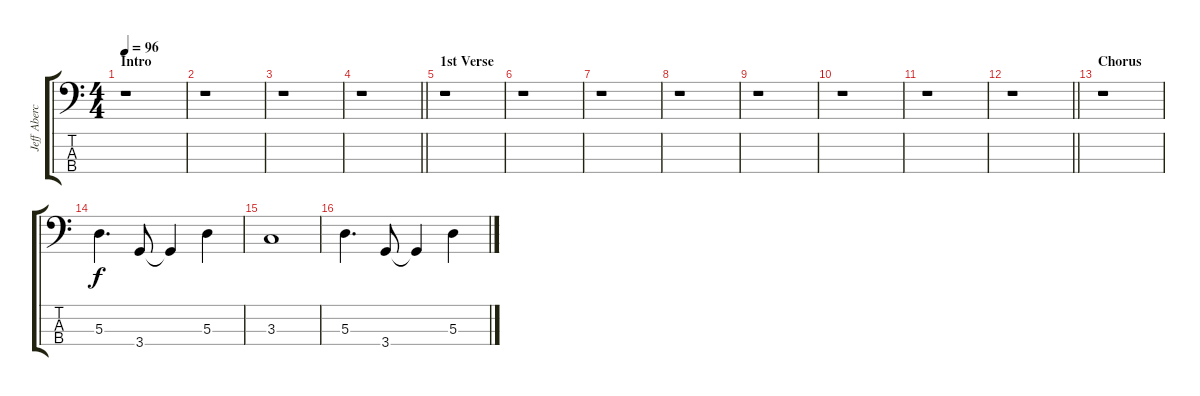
\track ("Jeff Abercrombie (Bass)" "Jeff Aberc") {instrument electricbassfinger}
\staff {score tabs}
\tuning (G2 D2 A1 E1) {hide}
\ts (4 4)
\section ("" "Intro")
\tempo 96
\clef f4
\ks c
r.1{dy f instrument electricbassfinger} |
r.1 |
r.1 |
\barLineRight lightlight
r.1 |
\section ("" "1st Verse")
r.1 |
r.1 |
r.1 |
r.1 |
r.1 |
r.1 |
r.1 |
\barLineRight lightlight
r.1 |
\section ("" "Chorus")
r.1 |
5.3.4{d} 3.4.8 3.4{t}.4 5.3.4 |
3.3.1 |
5.3.4{d} 3.4.8 3.4{t}.4 5.3.4
